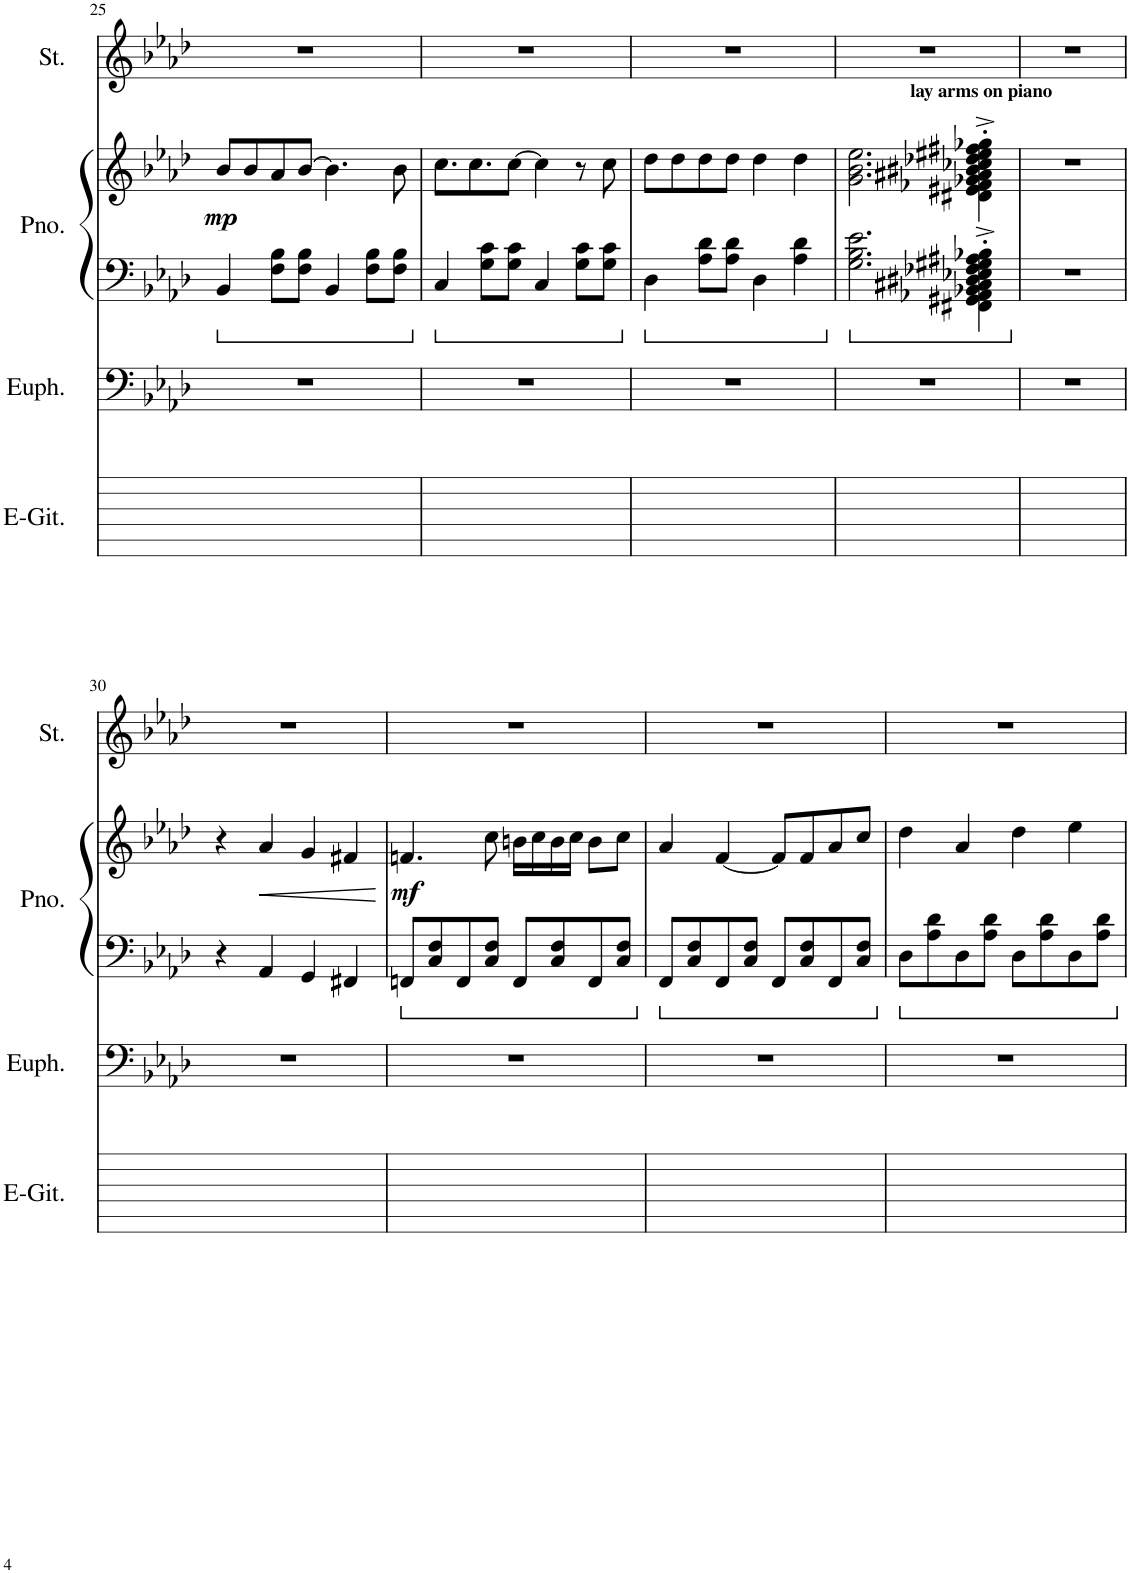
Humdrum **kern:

**kern	**kern	**kern	**kern	**dynam	**kern
*part4	*part3	*part2	*part2	*part2	*part1
*staff5	*staff4	*staff3	*staff2	*staff2/3	*staff1
*I"Elektrische Gitarre	*I"Euphonium	*I"Piano	*	*	*I"Stimme
*I'E-Git.	*I'Euph.	*I'Pno.	*	*	*I'St.
!!LO:PB:g=z
*	*clefF4	*clefF4	*clefG2	*	*clefG2
*k[b-e-a-d-]	*k[b-e-a-d-]	*k[b-e-a-d-]	*k[b-e-a-d-]	*	*k[b-e-a-d-]
*M4/4	*M4/4	*M4/4	*M4/4	*	*M4/4
=25	=25	=25	=25	=25	=25
!	!	!	!	!LO:DY:b	!
1r	1r	4BB-/	8b-/L	mp	1r
.	.	.	8b-/	.	.
.	.	8F\ 8B-\L	8a-/	.	.
.	.	8F\ 8B-\J	[8b-/J	.	.
.	.	4BB-/	4.b-\]	.	.
.	.	8F\ 8B-\L	.	.	.
.	.	8F\ 8B-\J	8b-\	.	.
=26	=26	=26	=26	=26	=26
1r	1r	4C/	8.cc\L	.	1r
.	.	.	8.cc\	.	.
.	.	8G\ 8c\L	.	.	.
.	.	8G\ 8c\J	[8cc\J	.	.
.	.	4C/	4cc\]	.	.
.	.	8G\ 8c\L	8r	.	.
.	.	8G\ 8c\J	8cc\	.	.
=27	=27	=27	=27	=27	=27
1r	1r	4D-\	8dd-\L	.	1r
.	.	.	8dd-\	.	.
.	.	8A-\ 8d-\L	8dd-\	.	.
.	.	8A-\ 8d-\J	8dd-\J	.	.
.	.	4D-\	4dd-\	.	.
.	.	4A-\ 4d-\	4dd-\	.	.
=28	=28	=28	=28	=28	=28
1r	1r	2.G\ 2.B-\ 2.e-\	2.g\ 2.b-\ 2.ee-\	.	1r
!	!	!	!LO:TX:a:B:t=lay arms on piano	!	!
.	.	4FF#X\'^ 4GG#X\'^ 4AA-X\'^ 4BB-X\'^ 4C#X\'^ 4D#X\'^ 4E-X\'^ 4F-X\'^ 4G#X\'^ 4A#X\'^ 4B-X\'^	4d#X\'^ 4e#X\'^ 4f-X\'^ 4g-X\'^ 4a#X\'^ 4b#X\'^ 4cc-X\'^ 4dd-X\'^ 4ee#X\'^ 4ff#X\'^ 4gg-X\'^	.	.
=29	=29	=29	=29	=29	=29
1r	1r	1r	1r	.	1r
!!LO:LB:g=z
=30	=30	=30	=30	=30	=30
1r	1r	4r	4r	.	1r
!	!	!	!	!LO:HP:b	!
.	.	4AA-/	4a-/	<	.
.	.	4GG/	4g/	.	.
.	.	4FF#X/	4f#X/	.	.
.	.	.	.	[	.
=31	=31	=31	=31	=31	=31
!	!	!	!	!LO:DY:b	!
1r	1r	8FFn/L	4.fn/	mf	1r
.	.	8C/ 8F/	.	.	.
.	.	8FF/	.	.	.
.	.	8C/ 8F/J	8cc\	.	.
.	.	8FF/L	16bn\LL	.	.
.	.	.	16cc\	.	.
.	.	8C/ 8F/	16b\	.	.
.	.	.	16cc\JJ	.	.
.	.	8FF/	8b\L	.	.
.	.	8C/ 8F/J	8cc\J	.	.
=32	=32	=32	=32	=32	=32
1r	1r	8FF/L	4a-/	.	1r
.	.	8C/ 8F/	.	.	.
.	.	8FF/	[4f/	.	.
.	.	8C/ 8F/J	.	.	.
.	.	8FF/L	8f/L]	.	.
.	.	8C/ 8F/	8f/	.	.
.	.	8FF/	8a-/	.	.
.	.	8C/ 8F/J	8cc/J	.	.
=33	=33	=33	=33	=33	=33
1r	1r	8D-\L	4dd-\	.	1r
.	.	8A-\ 8d-\	.	.	.
.	.	8D-\	4a-/	.	.
.	.	8A-\ 8d-\J	.	.	.
.	.	8D-\L	4dd-\	.	.
.	.	8A-\ 8d-\	.	.	.
.	.	8D-\	4ee-\	.	.
.	.	8A-\ 8d-\J	.	.	.
=	=	=	=	=	=
*-	*-	*-	*-	*-	*-
